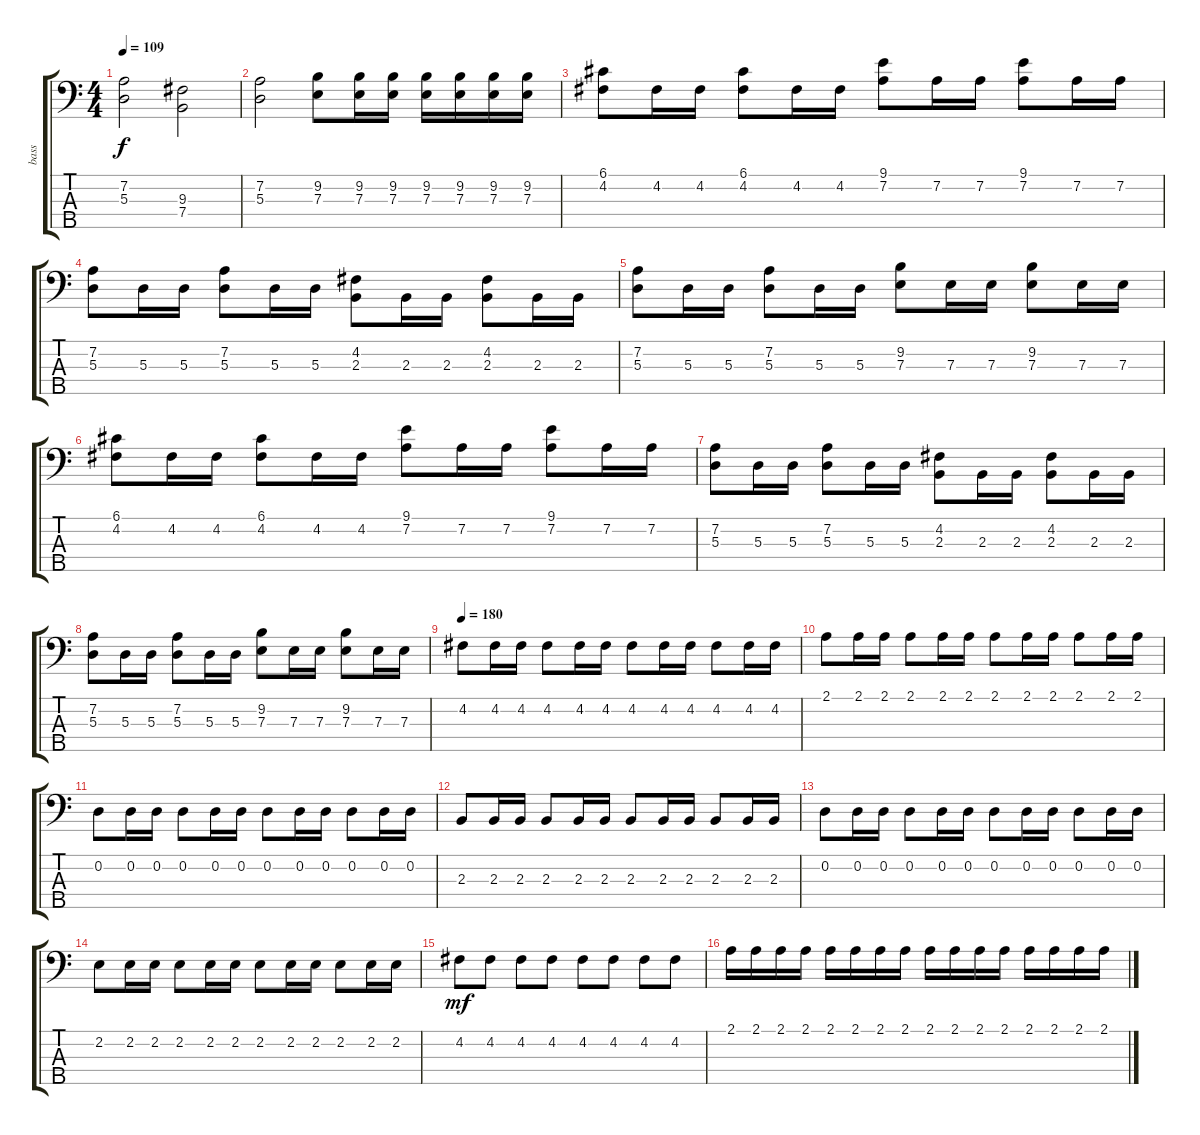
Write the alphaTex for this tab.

\track ("bass" "bass") {instrument electricbassfinger}
\staff {score tabs}
\tuning (G2 D2 A1 E1 B0) {hide}
\ts (4 4)
\tempo 109
\clef f4
\ks c
(7.2 5.3).2{dy f} (9.3 7.4).2 |
(7.2 5.3).2 (9.2 7.3).8 (9.2 7.3).16 (9.2 7.3).16 (9.2 7.3).16 (9.2 7.3).16 (9.2 7.3).16 (9.2 7.3).16 |
(6.1 4.2).8 4.2.16 4.2.16 (6.1 4.2).8 4.2.16 4.2.16 (9.1 7.2).8 7.2.16 7.2.16 (9.1 7.2).8 7.2.16 7.2.16 |
(7.2 5.3).8 5.3.16 5.3.16 (7.2 5.3).8 5.3.16 5.3.16 (4.2 2.3).8 2.3.16 2.3.16 (4.2 2.3).8 2.3.16 2.3.16 |
(7.2 5.3).8 5.3.16 5.3.16 (7.2 5.3).8 5.3.16 5.3.16 (9.2 7.3).8 7.3.16 7.3.16 (9.2 7.3).8 7.3.16 7.3.16 |
(6.1 4.2).8 4.2.16 4.2.16 (6.1 4.2).8 4.2.16 4.2.16 (9.1 7.2).8 7.2.16 7.2.16 (9.1 7.2).8 7.2.16 7.2.16 |
(7.2 5.3).8 5.3.16 5.3.16 (7.2 5.3).8 5.3.16 5.3.16 (4.2 2.3).8 2.3.16 2.3.16 (4.2 2.3).8 2.3.16 2.3.16 |
(7.2 5.3).8 5.3.16 5.3.16 (7.2 5.3).8 5.3.16 5.3.16 (9.2 7.3).8 7.3.16 7.3.16 (9.2 7.3).8 7.3.16 7.3.16 |
\tempo 180
4.2.8 4.2.16 4.2.16 4.2.8 4.2.16 4.2.16 4.2.8 4.2.16 4.2.16 4.2.8 4.2.16 4.2.16 |
2.1.8 2.1.16 2.1.16 2.1.8 2.1.16 2.1.16 2.1.8 2.1.16 2.1.16 2.1.8 2.1.16 2.1.16 |
0.2.8 0.2.16 0.2.16 0.2.8 0.2.16 0.2.16 0.2.8 0.2.16 0.2.16 0.2.8 0.2.16 0.2.16 |
2.3.8 2.3.16 2.3.16 2.3.8 2.3.16 2.3.16 2.3.8 2.3.16 2.3.16 2.3.8 2.3.16 2.3.16 |
0.2.8 0.2.16 0.2.16 0.2.8 0.2.16 0.2.16 0.2.8 0.2.16 0.2.16 0.2.8 0.2.16 0.2.16 |
2.2.8 2.2.16 2.2.16 2.2.8 2.2.16 2.2.16 2.2.8 2.2.16 2.2.16 2.2.8 2.2.16 2.2.16 |
4.2.8{dy mf} 4.2.8 4.2.8 4.2.8 4.2.8 4.2.8 4.2.8 4.2.8 |
2.1.16 2.1.16 2.1.16 2.1.16 2.1.16 2.1.16 2.1.16 2.1.16 2.1.16 2.1.16 2.1.16 2.1.16 2.1.16 2.1.16 2.1.16 2.1.16
